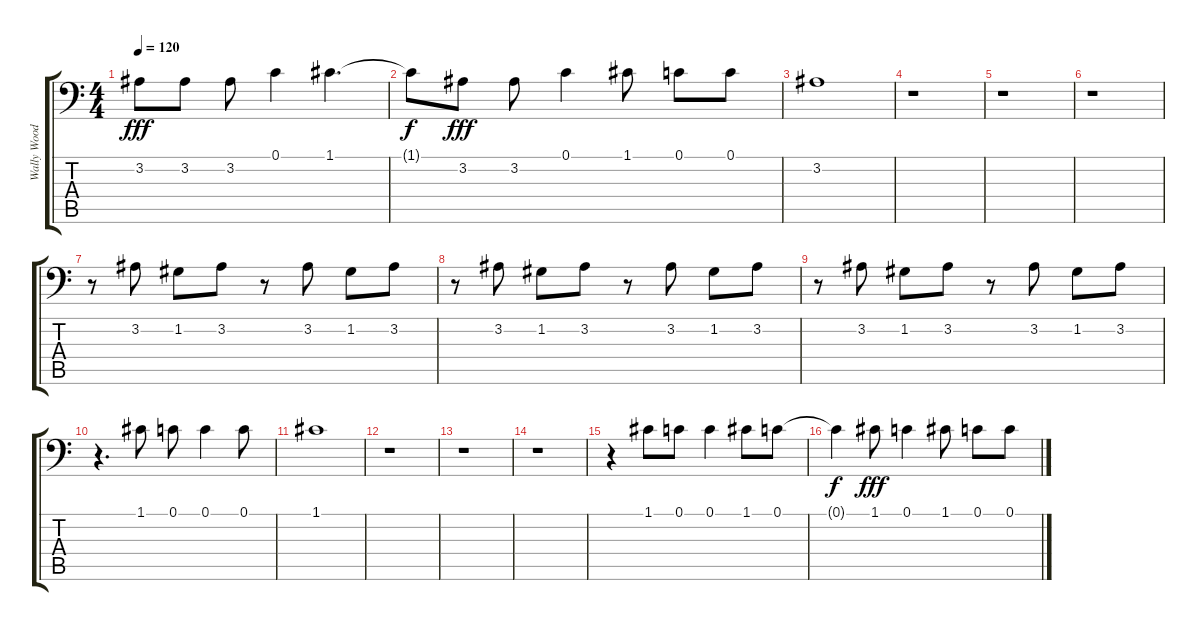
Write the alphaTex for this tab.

\track ("Wally Wood - Vocals" "Wally Wood") {instrument oboe}
\staff {score tabs}
\tuning (C4 G3 Eb3 Bb2 F2 Bb1) {hide}
\ts (4 4)
\tempo 120
\clef f4
\ks c
3.2.8{dy fff} 3.2.8 3.2.8 0.1.4 1.1.4{d} |
1.1{t}.8{dy f} 3.2.8{dy fff} 3.2.8 0.1.4 1.1.8 0.1.8 0.1.8 |
3.2.1 |
r.1 |
r.1 |
r.1 |
r.8 3.2.8 1.2.8 3.2.8 r.8 3.2.8 1.2.8 3.2.8 |
r.8 3.2.8 1.2.8 3.2.8 r.8 3.2.8 1.2.8 3.2.8 |
r.8 3.2.8 1.2.8 3.2.8 r.8 3.2.8 1.2.8 3.2.8 |
r.4{d} 1.1.8 0.1.8 0.1.4 0.1.8 |
1.1.1 |
r.1 |
r.1 |
r.1 |
r.4 1.1.8 0.1.8 0.1.4 1.1.8 0.1.8 |
0.1{t}.4{dy f} 1.1.8{dy fff} 0.1.4 1.1.8 0.1.8 0.1.8
